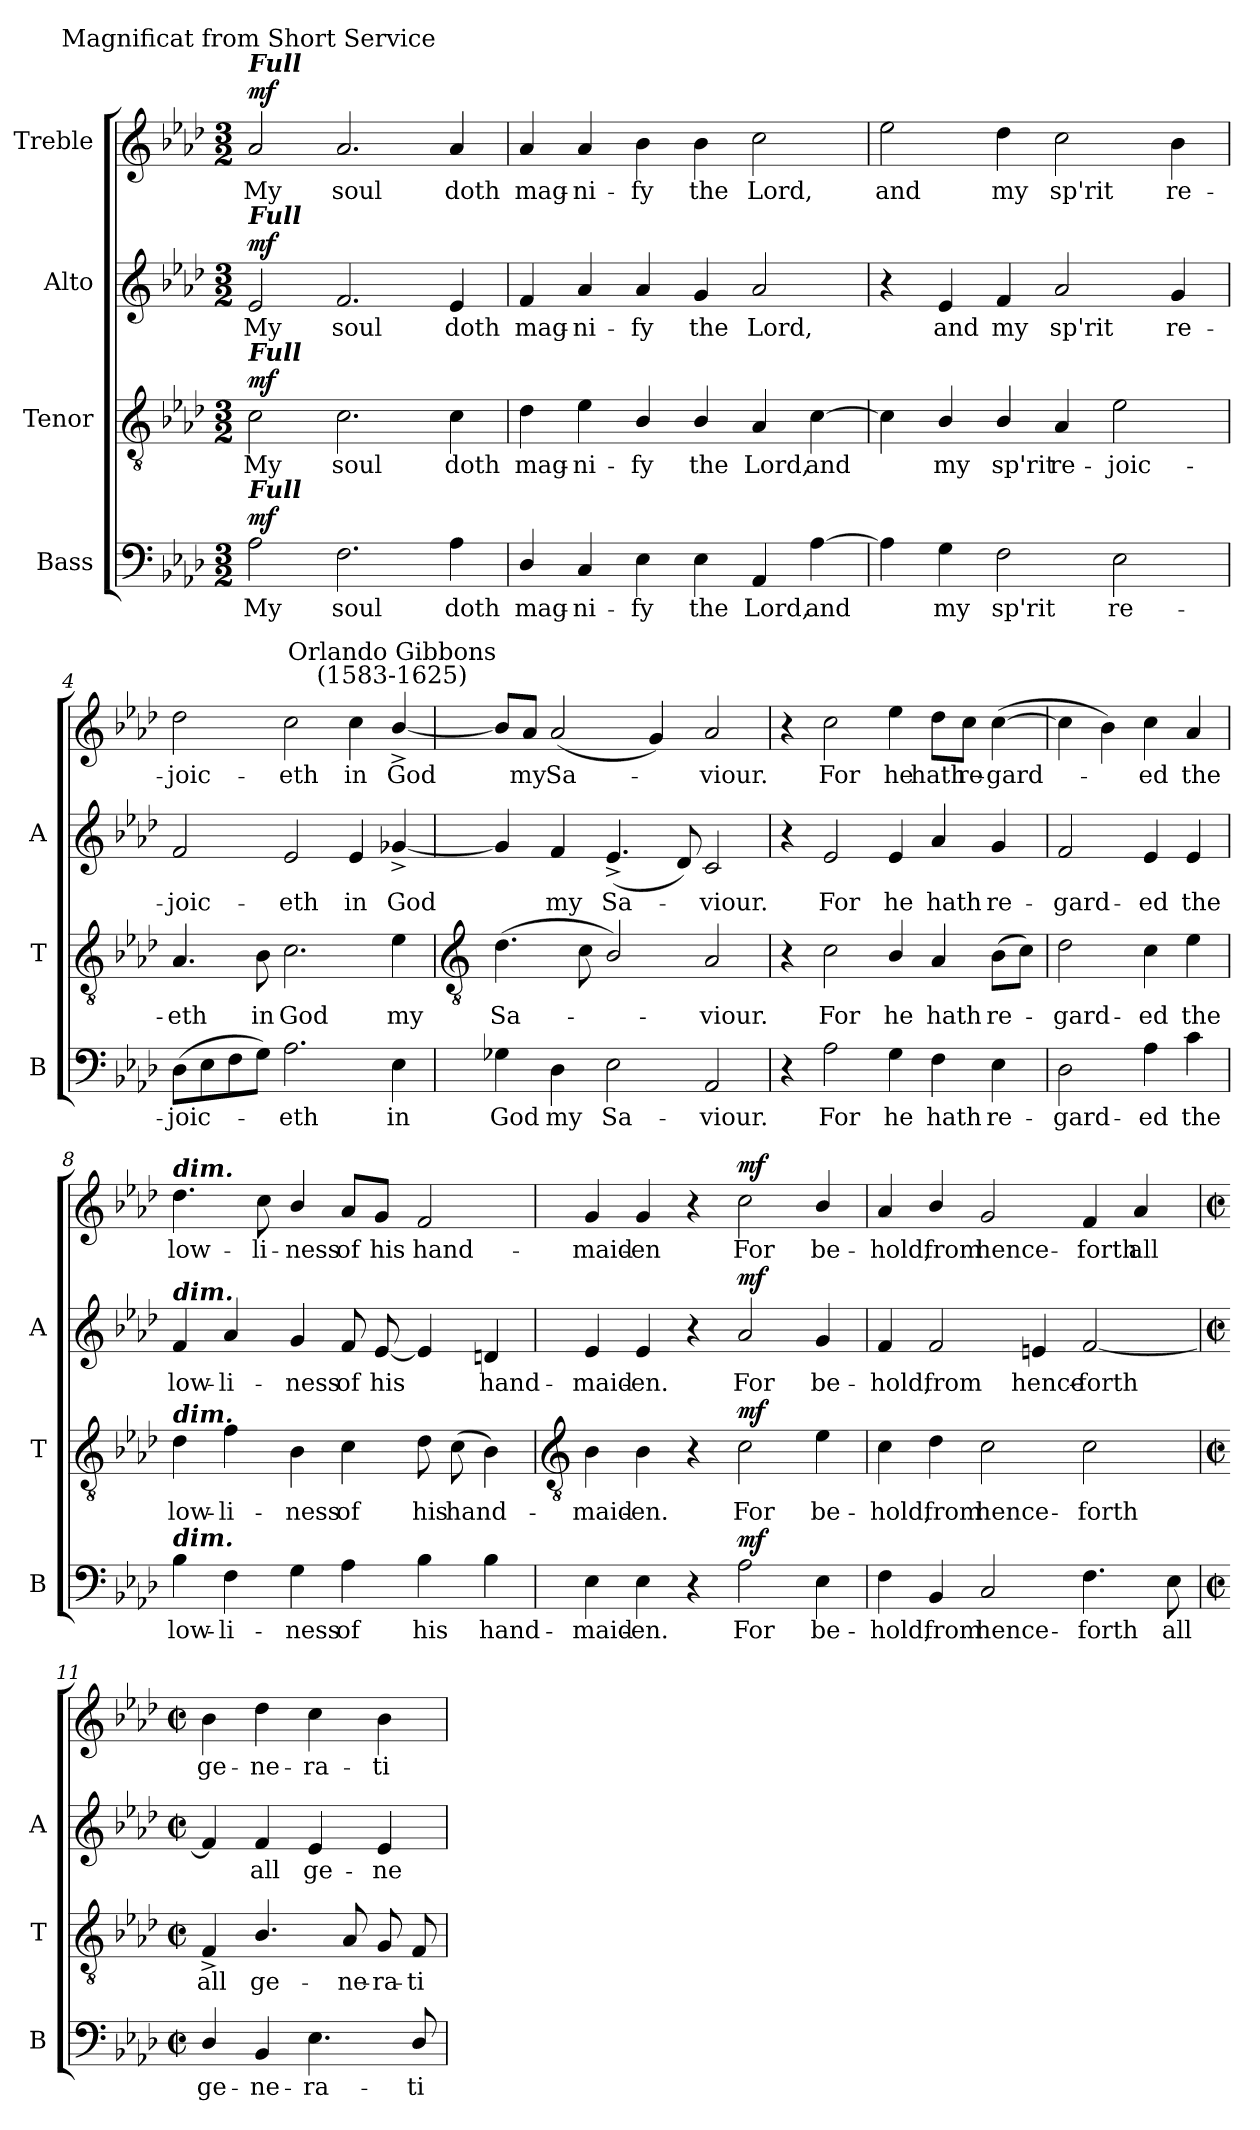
**kern	**text	**dynam	**kern	**text	**dynam	**kern	**text	**dynam	**kern	**text	**dynam
*part4	*part4	*part4	*part3	*part3	*part3	*part2	*part2	*part2	*part1	*part1	*part1
*staff4	*staff4	*staff4	*staff3	*staff3	*staff3	*staff2	*staff2	*staff2	*staff1	*staff1	*staff1
*I"Bass	*	*	*I"Tenor	*	*	*I"Alto	*	*	*I"Treble	*	*
*I'B	*	*	*I'T	*	*	*I'A	*	*	*	*	*
*clefF4	*	*	*clefGv2	*	*	*clefG2	*	*	*clefG2	*	*
*k[b-e-a-d-]	*	*	*k[b-e-a-d-]	*	*	*k[b-e-a-d-]	*	*	*k[b-e-a-d-]	*	*
*A-:	*	*	*A-:	*	*	*A-:	*	*	*A-:	*	*
*M3/2	*	*	*M3/2	*	*	*M3/2	*	*	*M3/2	*	*
=1	=1	=1	=1	=1	=1	=1	=1	=1	=1	=1	=1
!	!	!	!	!	!	!	!	!	!LO:TX:a:Bi:t=Full	!	!
!	!	!	!	!	!	!	!	!	!LO:TX:a:cj:t=Magnificat from Short Service	!	!
!	!	!	!	!	!	!LO:TX:a:Bi:t=Full	!	!	!	!	!
!	!	!	!LO:TX:a:Bi:t=Full	!	!	!	!	!	!	!	!
!LO:TX:a:Bi:t=Full	!	!	!	!	!	!	!	!	!	!	!
!	!LO:LY:b	!LO:DY:b	!	!LO:LY:b	!LO:DY:b	!	!LO:LY:b	!LO:DY:b	!	!LO:LY:b	!LO:DY:b
2A-	My	mf	2c	My	mf	2e-	My	mf	2a-	My	mf
!	!LO:LY:b	!	!	!LO:LY:b	!	!	!LO:LY:b	!	!	!LO:LY:b	!
2.F	soul	.	2.c	soul	.	2.f	soul	.	2.a-	soul	.
!	!LO:LY:b	!	!	!LO:LY:b	!	!	!LO:LY:b	!	!	!LO:LY:b	!
4A-	doth	.	4c	doth	.	4e-	doth	.	4a-	doth	.
=2	=2	=2	=2	=2	=2	=2	=2	=2	=2	=2	=2
!	!LO:LY:b	!	!	!LO:LY:b	!	!	!LO:LY:b	!	!	!LO:LY:b	!
4D-/	mag-	.	4d-	mag-	.	4f	mag-	.	4a-	mag-	.
!	!LO:LY:b	!	!	!LO:LY:b	!	!	!LO:LY:b	!	!	!LO:LY:b	!
4C	-ni-	.	4e-	-ni-	.	4a-	-ni-	.	4a-	-ni-	.
!	!LO:LY:b	!	!	!LO:LY:b	!	!	!LO:LY:b	!	!	!LO:LY:b	!
4E-	-fy	.	4B-/	-fy	.	4a-	-fy	.	4b-	-fy	.
!	!LO:LY:b	!	!	!LO:LY:b	!	!	!LO:LY:b	!	!	!LO:LY:b	!
4E-	the	.	4B-/	the	.	4g	the	.	4b-	the	.
!	!LO:LY:b	!	!	!LO:LY:b	!	!	!LO:LY:b	!	!	!LO:LY:b	!
4AA-	Lord,	.	4A-	Lord,	.	2a-	Lord,	.	2cc	Lord,	.
!	!LO:LY:b	!	!	!LO:LY:b	!	!	!	!	!	!	!
[4A-	and	.	[4c	and	.	.	.	.	.	.	.
=3	=3	=3	=3	=3	=3	=3	=3	=3	=3	=3	=3
!	!	!	!	!	!	!	!	!	!	!LO:LY:b	!
4A-]	.	.	4c]	.	.	4r	.	.	2ee-	and	.
!	!LO:LY:b	!	!	!LO:LY:b	!	!	!LO:LY:b	!	!	!	!
4G	my	.	4B-/	my	.	4e-	and	.	.	.	.
!	!LO:LY:b	!	!	!LO:LY:b	!	!	!LO:LY:b	!	!	!LO:LY:b	!
2F	sp'rit	.	4B-/	sp'rit	.	4f	my	.	4dd-	my	.
!	!	!	!	!LO:LY:b	!	!	!LO:LY:b	!	!	!LO:LY:b	!
.	.	.	4A-	re-	.	2a-	sp'rit	.	2cc	sp'rit	.
!	!LO:LY:b	!	!	!LO:LY:b	!	!	!	!	!	!	!
2E-	re-	.	2e-	-joic-	.	.	.	.	.	.	.
!	!	!	!	!	!	!	!LO:LY:b	!	!	!LO:LY:b	!
.	.	.	.	.	.	4g	re-	.	4b-	re-	.
=4	=4	=4	=4	=4	=4	=4	=4	=4	=4	=4	=4
!	!LO:LY:b	!	!	!LO:LY:b	!	!	!LO:LY:b	!	!	!LO:LY:b	!
(>8D-L	-joic-	.	4.A-	-eth	.	2f	joic-	.	2dd-	-joic-	.
8E-	.	.	.	.	.	.	.	.	.	.	.
8F	.	.	.	.	.	.	.	.	.	.	.
!	!	!	!	!LO:LY:b	!	!	!	!	!	!	!
8GJ)	.	.	8B-	in	.	.	.	.	.	.	.
!	!LO:LY:b	!	!	!LO:LY:b	!	!	!LO:LY:b	!	!	!LO:LY:b	!
2.A-	eth	.	2.c	God	.	2e-	-eth	.	2cc	-eth	.
!	!	!	!	!	!	!	!LO:LY:b	!	!	!LO:LY:b	!
.	.	.	.	.	.	4e-	in	.	4cc	in	.
!	!	!	!	!	!	!	!	!	!LO:TX:a:cj:t=Orlando Gibbons\n(1583-1625)	!	!
!	!LO:LY:b	!	!	!LO:LY:b	!	!	!LO:LY:b	!	!	!LO:LY:b	!
4E-	in	.	4e-	my	.	[4g-X^	God	.	[4b-^/	God	.
!!LO:LB:g=z
=5	=5	=5	=5	=5	=5	=5	=5	=5	=5	=5	=5
*	*	*	*clefGv2	*	*	*	*	*	*	*	*
!	!LO:LY:b	!	!	!LO:LY:b	!	!	!	!	!	!	!
4G-X	God	.	(>4.d-	Sa-	.	4g-]	.	.	8b-/L]	.	.
!	!	!	!	!	!	!	!	!	!	!LO:LY:b	!
.	.	.	.	.	.	.	.	.	8a-/J	my	.
!	!LO:LY:b	!	!	!	!	!	!LO:LY:b	!	!	!LO:LY:b	!
4D-	my	.	.	.	.	4f	my	.	(<2a-	Sa-	.
.	.	.	8c	.	.	.	.	.	.	.	.
!	!LO:LY:b	!	!	!	!	!	!LO:LY:b	!	!	!	!
2E-	Sa-	.	2B-/)	.	.	(<4.e-^	Sa-	.	.	.	.
.	.	.	.	.	.	.	.	.	4g)	.	.
.	.	.	.	.	.	8d-)	.	.	.	.	.
!	!LO:LY:b	!	!	!LO:LY:b	!	!	!LO:LY:b	!	!	!LO:LY:b	!
2AA-	-viour.	.	2A-	viour.	.	2c	viour.	.	2a-	viour.	.
=6	=6	=6	=6	=6	=6	=6	=6	=6	=6	=6	=6
4r	.	.	4r	.	.	4r	.	.	4r	.	.
!	!LO:LY:b	!	!	!LO:LY:b	!	!	!LO:LY:b	!	!	!LO:LY:b	!
2A-	For	.	2c	For	.	2e-	For	.	2cc	For	.
!	!LO:LY:b	!	!	!LO:LY:b	!	!	!LO:LY:b	!	!	!LO:LY:b	!
4G	he	.	4B-/	he	.	4e-	he	.	4ee-	he	.
!	!LO:LY:b	!	!	!LO:LY:b	!	!	!LO:LY:b	!	!	!LO:LY:b	!
4F	hath	.	4A-	hath	.	4a-	hath	.	8dd-\L	hath	.
!	!	!	!	!	!	!	!	!	!	!LO:LY:b	!
.	.	.	.	.	.	.	.	.	8cc\J	re-	.
!	!LO:LY:b	!	!	!LO:LY:b	!	!	!LO:LY:b	!	!	!LO:LY:b	!
4E-	re-	.	(>8B-L	re-	.	4g	re-	.	(>[4cc	-gard-	.
.	.	.	8cJ)	.	.	.	.	.	.	.	.
=7	=7	=7	=7	=7	=7	=7	=7	=7	=7	=7	=7
!	!LO:LY:b	!	!	!LO:LY:b	!	!	!LO:LY:b	!	!	!	!
2D-	-gard-	.	2d-	gard-	.	2f	-gard-	.	4cc]	.	.
.	.	.	.	.	.	.	.	.	4b-)	.	.
!	!LO:LY:b	!	!	!LO:LY:b	!	!	!LO:LY:b	!	!	!LO:LY:b	!
4A-	-ed	.	4c	-ed	.	4e-	-ed	.	4cc	ed	.
!	!LO:LY:b	!	!	!LO:LY:b	!	!	!LO:LY:b	!	!	!LO:LY:b	!
4c	the	.	4e-	the	.	4e-	the	.	4a-	the	.
=8	=8	=8	=8	=8	=8	=8	=8	=8	=8	=8	=8
!	!	!	!	!	!	!	!	!	!LO:TX:a:Bi:t=dim.	!	!
!	!	!	!	!	!	!LO:TX:a:Bi:t=dim.	!	!	!	!	!
!	!	!	!LO:TX:a:Bi:t=dim.	!	!	!	!	!	!	!	!
!LO:TX:a:Bi:t=dim.	!	!	!	!	!	!	!	!	!	!	!
!	!LO:LY:b	!	!	!LO:LY:b	!	!	!LO:LY:b	!	!	!LO:LY:b	!
4B-	low-	.	4d-	low-	.	4f	low-	.	4.dd-	low-	.
!	!LO:LY:b	!	!	!LO:LY:b	!	!	!LO:LY:b	!	!	!	!
4F	-li-	.	4f	-li-	.	4a-	-li-	.	.	.	.
!	!	!	!	!	!	!	!	!	!	!LO:LY:b	!
.	.	.	.	.	.	.	.	.	8cc	-li-	.
!	!LO:LY:b	!	!	!LO:LY:b	!	!	!LO:LY:b	!	!	!LO:LY:b	!
4G	-ness	.	4B-	-ness	.	4g	-ness	.	4b-/	-ness	.
!	!LO:LY:b	!	!	!LO:LY:b	!	!	!LO:LY:b	!	!	!LO:LY:b	!
4A-	of	.	4c	of	.	8f	of	.	8a-/L	of	.
!	!	!	!	!	!	!	!LO:LY:b	!	!	!LO:LY:b	!
.	.	.	.	.	.	[8e-L	his	.	8g/J	his	.
!	!LO:LY:b	!	!	!LO:LY:b	!	!	!	!	!	!LO:LY:b	!
4B-	his	.	8d-	his	.	4e-]	.	.	2f	hand-	.
!	!	!	!	!LO:LY:b	!	!	!	!	!	!	!
.	.	.	(>8cL	hand-	.	.	.	.	.	.	.
!	!LO:LY:b	!	!	!	!	!	!LO:LY:b	!	!	!	!
4B-	hand-	.	4B-\)	.	.	4dn	hand-	.	.	.	.
!!LO:LB:g=z
=9	=9	=9	=9	=9	=9	=9	=9	=9	=9	=9	=9
*	*	*	*clefGv2	*	*	*	*	*	*	*	*
!	!LO:LY:b	!	!	!LO:LY:b	!	!	!LO:LY:b	!	!	!LO:LY:b	!
4E-	-maid-	.	4B-	maid-	.	4e-	-maid-	.	4g	-maid-	.
!	!LO:LY:b	!	!	!LO:LY:b	!	!	!LO:LY:b	!	!	!LO:LY:b	!
4E-	-en.	.	4B-	-en.	.	4e-	-en.	.	4g	-en	.
4r	.	.	4r	.	.	4r	.	.	4r	.	.
!	!LO:LY:b	!LO:DY:b	!	!LO:LY:b	!LO:DY:b	!	!LO:LY:b	!LO:DY:b	!	!LO:LY:b	!LO:DY:b
2A-	For	mf	2c	For	mf	2a-	For	mf	2cc	For	mf
!	!LO:LY:b	!	!	!LO:LY:b	!	!	!LO:LY:b	!	!	!LO:LY:b	!
4E-	be-	.	4e-	be-	.	4g	be-	.	4b-/	be-	.
=10	=10	=10	=10	=10	=10	=10	=10	=10	=10	=10	=10
!	!LO:LY:b	!	!	!LO:LY:b	!	!	!LO:LY:b	!	!	!LO:LY:b	!
4F	-hold,	.	4c	-hold,	.	4f	-hold,	.	4a-	-hold,	.
!	!LO:LY:b	!	!	!LO:LY:b	!	!	!LO:LY:b	!	!	!LO:LY:b	!
4BB-	from	.	4d-	from	.	2f	from	.	4b-/	from	.
!	!LO:LY:b	!	!	!LO:LY:b	!	!	!	!	!	!LO:LY:b	!
2C	hence-	.	2c\	hence-	.	.	.	.	2g	hence-	.
!	!	!	!	!	!	!	!LO:LY:b	!	!	!	!
.	.	.	.	.	.	4en	hence-	.	.	.	.
!	!LO:LY:b	!	!	!LO:LY:b	!	!	!LO:LY:b	!	!	!LO:LY:b	!
4.F	-forth	.	2c	-forth	.	[2f	-forth	.	4f	-forth	.
!	!	!	!	!	!	!	!	!	!	!LO:LY:b	!
.	.	.	.	.	.	.	.	.	4a-	all	.
!	!LO:LY:b	!	!	!	!	!	!	!	!	!	!
8E-	all	.	.	.	.	.	.	.	.	.	.
=11	=11	=11	=11	=11	=11	=11	=11	=11	=11	=11	=11
*M2/2	*	*	*M2/2	*	*	*M2/2	*	*	*M2/2	*	*
*met(c|)	*	*	*met(c|)	*	*	*met(c|)	*	*	*met(c|)	*	*
!	!LO:LY:b	!	!	!LO:LY:b	!	!	!	!	!	!LO:LY:b	!
4D-/	ge-	.	4F^	all	.	4f]	.	.	4b-	ge-	.
!	!LO:LY:b	!	!	!LO:LY:b	!	!	!LO:LY:b	!	!	!LO:LY:b	!
4BB-	-ne-	.	4.B-/	ge-	.	4f	all	.	4dd-	-ne-	.
!	!LO:LY:b	!	!	!	!	!	!LO:LY:b	!	!	!LO:LY:b	!
4.E-	-ra-	.	.	.	.	4e-	ge-	.	4cc	-ra-	.
!	!	!	!	!LO:LY:b	!	!	!	!	!	!	!
.	.	.	8A-	-ne-	.	.	.	.	.	.	.
!	!	!	!	!LO:LY:b	!	!	!LO:LY:b	!	!	!LO:LY:b	!
.	.	.	8G	-ra-	.	4e-	-ne-	.	4b-	-ti-	.
!	!LO:LY:b	!	!	!LO:LY:b	!	!	!	!	!	!	!
8D-/	-ti-	.	8F	-ti-	.	.	.	.	.	.	.
=	=	=	=	=	=	=	=	=	=	=	=
*-	*-	*-	*-	*-	*-	*-	*-	*-	*-	*-	*-
